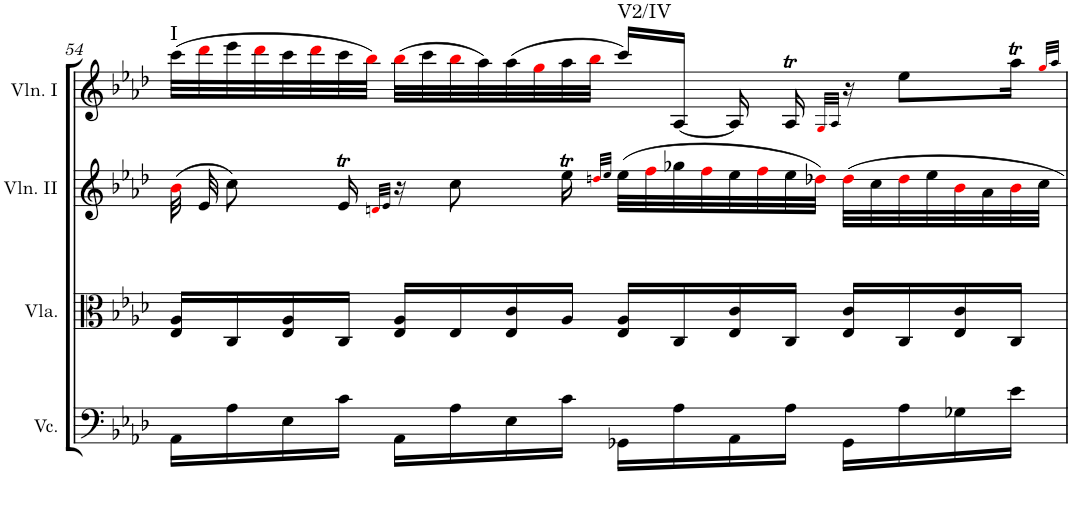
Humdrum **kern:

**kern	**kern	**kern	**kern	**harte
*part4	*part3	*part2	*part1	*part1
*staff4	*staff3	*staff2	*staff1	*
*I"Violoncello	*I"Viola	*I"Violin II	*I"Violin I	*
*I'Vc.	*I'Vla.	*I'Vln. II	*I'Vln. I	*
!!LO:PB:g=z
*clefF4	*clefC3	*clefG2	*clefG2	*
*k[b-e-a-d-]	*k[b-e-a-d-]	*k[b-e-a-d-]	*k[b-e-a-d-]	*
*A-:	*A-:	*A-:	*A-:	*
*M4/4	*M4/4	*M4/4	*M4/4	*
*met(c)	*met(c)	*met(c)	*met(c)	*
=54	=54	=54	=54	=54
!	!	!	!	!LO:H:kt=I
16AA-\LL	16E-/ 16A-/LL	(32b-i\	(32ccc\LLL	N
.	.	32e-/	32ddd-i\	.
16A-\	16C/	8cc\)	32eee-\	.
.	.	.	32ddd-i\	.
16E-\	16E-/ 16A-/	.	32ccc\	.
.	.	.	32ddd-i\	.
16c\JJ	16C/JJ	16e-T/	32ccc\	.
.	.	.	32bb-i\JJJ)	.
.	.	32qdni/LLL	.	.
.	.	32qe-/JJJ	.	.
16AA-\LL	16E-/ 16A-/LL	16r	(32bb-i\LLL	.
.	.	.	32ccc\	.
16A-\	16E-/	8cc\	32bb-i\	.
.	.	.	32aa-\)	.
16E-\	16E-/ 16c/	.	(32aa-\	.
.	.	.	32ggi\	.
16c\JJ	16A-/JJ	16ee-T\	32aa-\	.
.	.	.	32bb-i\JJJ	.
.	.	32qddni/LLL	.	.
.	.	32qee-/JJJ	.	.
!	!	!	!	!LO:H:kt=V2/IV
16GG-X\LL	16E-/ 16A-/LL	(32ee-\LLL	16ccc/LL)	N
.	.	32ffi\	.	.
16A-\	16C/	32gg-X\	[16A-/JJ	.
.	.	32ffi\	.	.
16AA-\	16E-/ 16c/	32ee-\	16A-/]	.
.	.	32ffi\	.	.
16A-\JJ	16C/JJ	32ee-\	16A-T/	.
.	.	32dd-Xi\JJJ)	.	.
.	.	.	32qGi/LLL	.
.	.	.	32qA-/JJJ	.
16GG-\LL	16E-/ 16c/LL	32dd-i\LLL	16r	.
.	.	32cc\	.	.
16A-\	16C/	32dd-i\	8ee-\L	.
.	.	32ee-\	.	.
16G-X\	16E-/ 16c/	32b-i\	.	.
.	.	32a-\	.	.
16e-\JJ	16C/JJ	32b-i\	16aa-T\Jk	.
.	.	32cc\JJJ	.	.
.	.	.	32qggi/LLL	.
.	.	.	32qaa-/JJJ	.
=	=	=	=	=
*-	*-	*-	*-	*-
